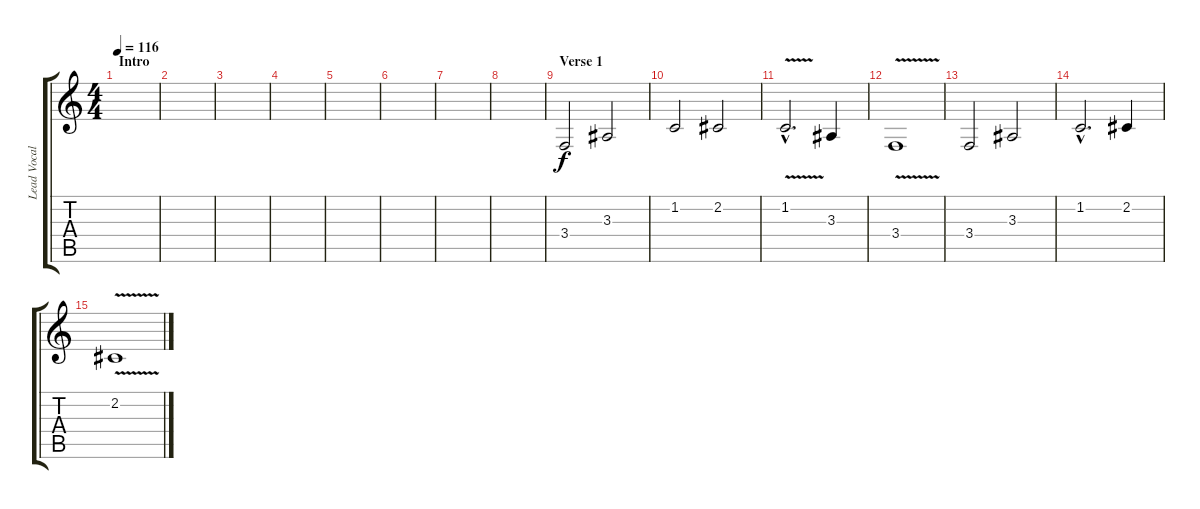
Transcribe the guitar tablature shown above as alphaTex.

\track ("Lead Vocals - Fabio Lione" "Lead Vocal") {instrument panflute}
\staff {score tabs}
\tuning (E4 B3 G3 D3 A2 E2) {hide}
\ts (4 4)
\section ("" "Intro")
\tempo 116
\clef g2
\ks c
|
|
|
|
|
|
|
|
\section ("" "Verse 1")
3.4.2 3.3.2 |
1.2.2 2.2.2 |
1.2{v hac}.2{d} 3.3.4 |
3.4{v}.1 |
3.4.2 3.3.2 |
1.2{hac}.2{d} 2.2.4 |
2.2{v}.1
